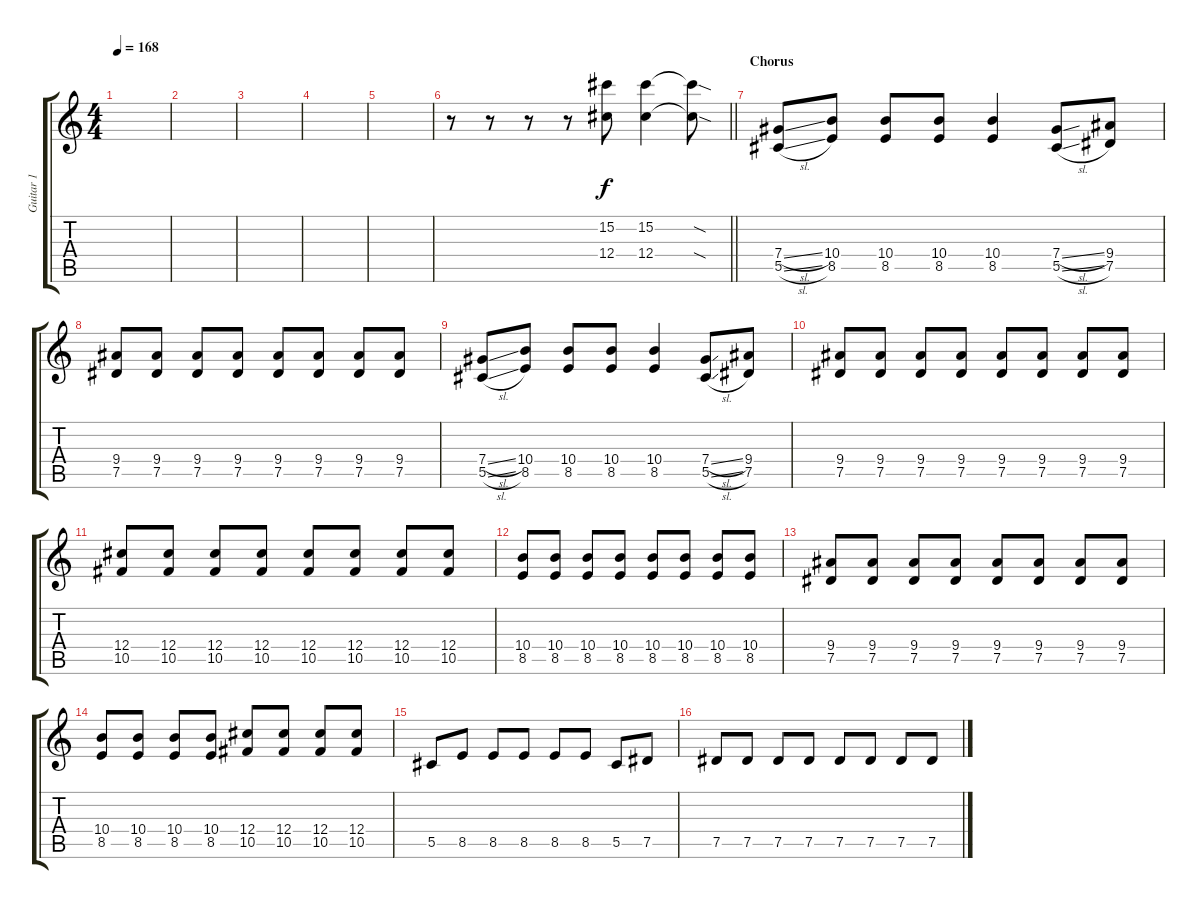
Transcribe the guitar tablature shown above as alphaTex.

\track ("Guitar 1" "Guitar 1") {instrument distortionguitar}
\staff {score tabs}
\tuning (Eb4 Bb3 Gb3 Db3 Ab2 Db2) {hide}
\ts (4 4)
\tempo 168
\clef g2
\ks c
|
|
|
|
|
\barLineRight lightlight
r.8 r.8 r.8 r.8 (15.2 12.4).8 (15.2 12.4).4 (15.2{sod t} 12.4{sod t}).8 |
\section ("" "Chorus")
(7.4{sl} 5.5{sl}).8 (10.4 8.5).8 (10.4 8.5).8 (10.4 8.5).8 (10.4 8.5).4 (7.4{sl} 5.5{sl}).8 (9.4 7.5).8 |
(9.4 7.5).8 (9.4 7.5).8 (9.4 7.5).8 (9.4 7.5).8 (9.4 7.5).8 (9.4 7.5).8 (9.4 7.5).8 (9.4 7.5).8 |
(7.4{sl} 5.5{sl}).8 (10.4 8.5).8 (10.4 8.5).8 (10.4 8.5).8 (10.4 8.5).4 (7.4{sl} 5.5{sl}).8 (9.4 7.5).8 |
(9.4 7.5).8 (9.4 7.5).8 (9.4 7.5).8 (9.4 7.5).8 (9.4 7.5).8 (9.4 7.5).8 (9.4 7.5).8 (9.4 7.5).8 |
(12.4 10.5).8 (12.4 10.5).8 (12.4 10.5).8 (12.4 10.5).8 (12.4 10.5).8 (12.4 10.5).8 (12.4 10.5).8 (12.4 10.5).8 |
(10.4 8.5).8 (10.4 8.5).8 (10.4 8.5).8 (10.4 8.5).8 (10.4 8.5).8 (10.4 8.5).8 (10.4 8.5).8 (10.4 8.5).8 |
(9.4 7.5).8 (9.4 7.5).8 (9.4 7.5).8 (9.4 7.5).8 (9.4 7.5).8 (9.4 7.5).8 (9.4 7.5).8 (9.4 7.5).8 |
(10.4 8.5).8 (10.4 8.5).8 (10.4 8.5).8 (10.4 8.5).8 (12.4 10.5).8 (12.4 10.5).8 (12.4 10.5).8 (12.4 10.5).8 |
5.5.8 8.5.8 8.5.8 8.5.8 8.5.8 8.5.8 5.5.8 7.5.8 |
7.5.8 7.5.8 7.5.8 7.5.8 7.5.8 7.5.8 7.5.8 7.5.8
